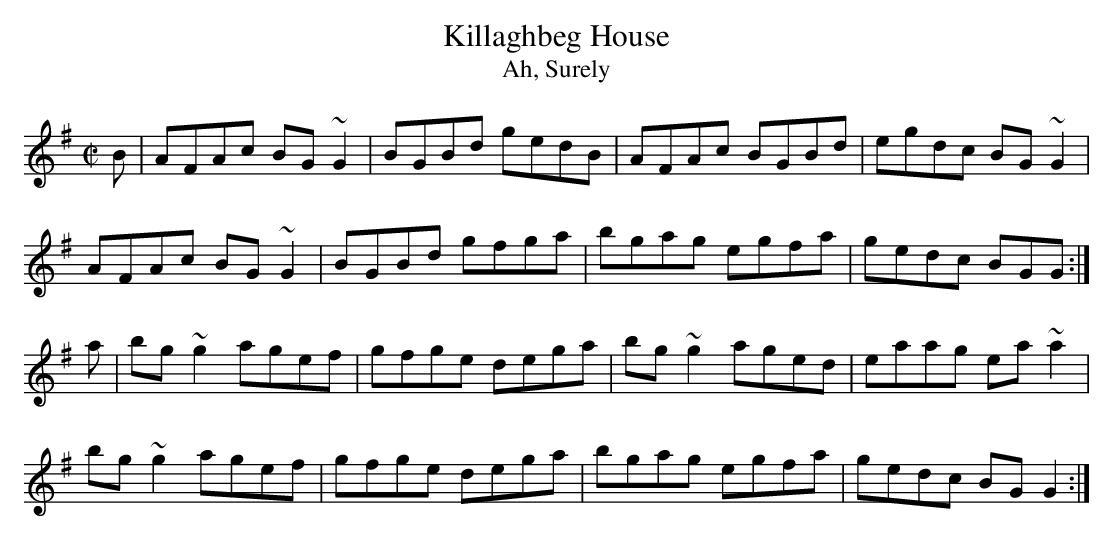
X:1
T:Killaghbeg House
T:Ah, Surely
E:9
M:C|
K:G
B|AFAc BG~G2|BGBd gedB|AFAc BGBd|egdc BG~G2|
AFAc BG~G2|BGBd gfga|bgag egfa|gedc BGG:|
a|bg~g2 agef|gfge dega|bg~g2 aged|eaag ea~a2|
bg ~g2 agef|gfge dega|bgag egfa|gedc BG G2:|**
